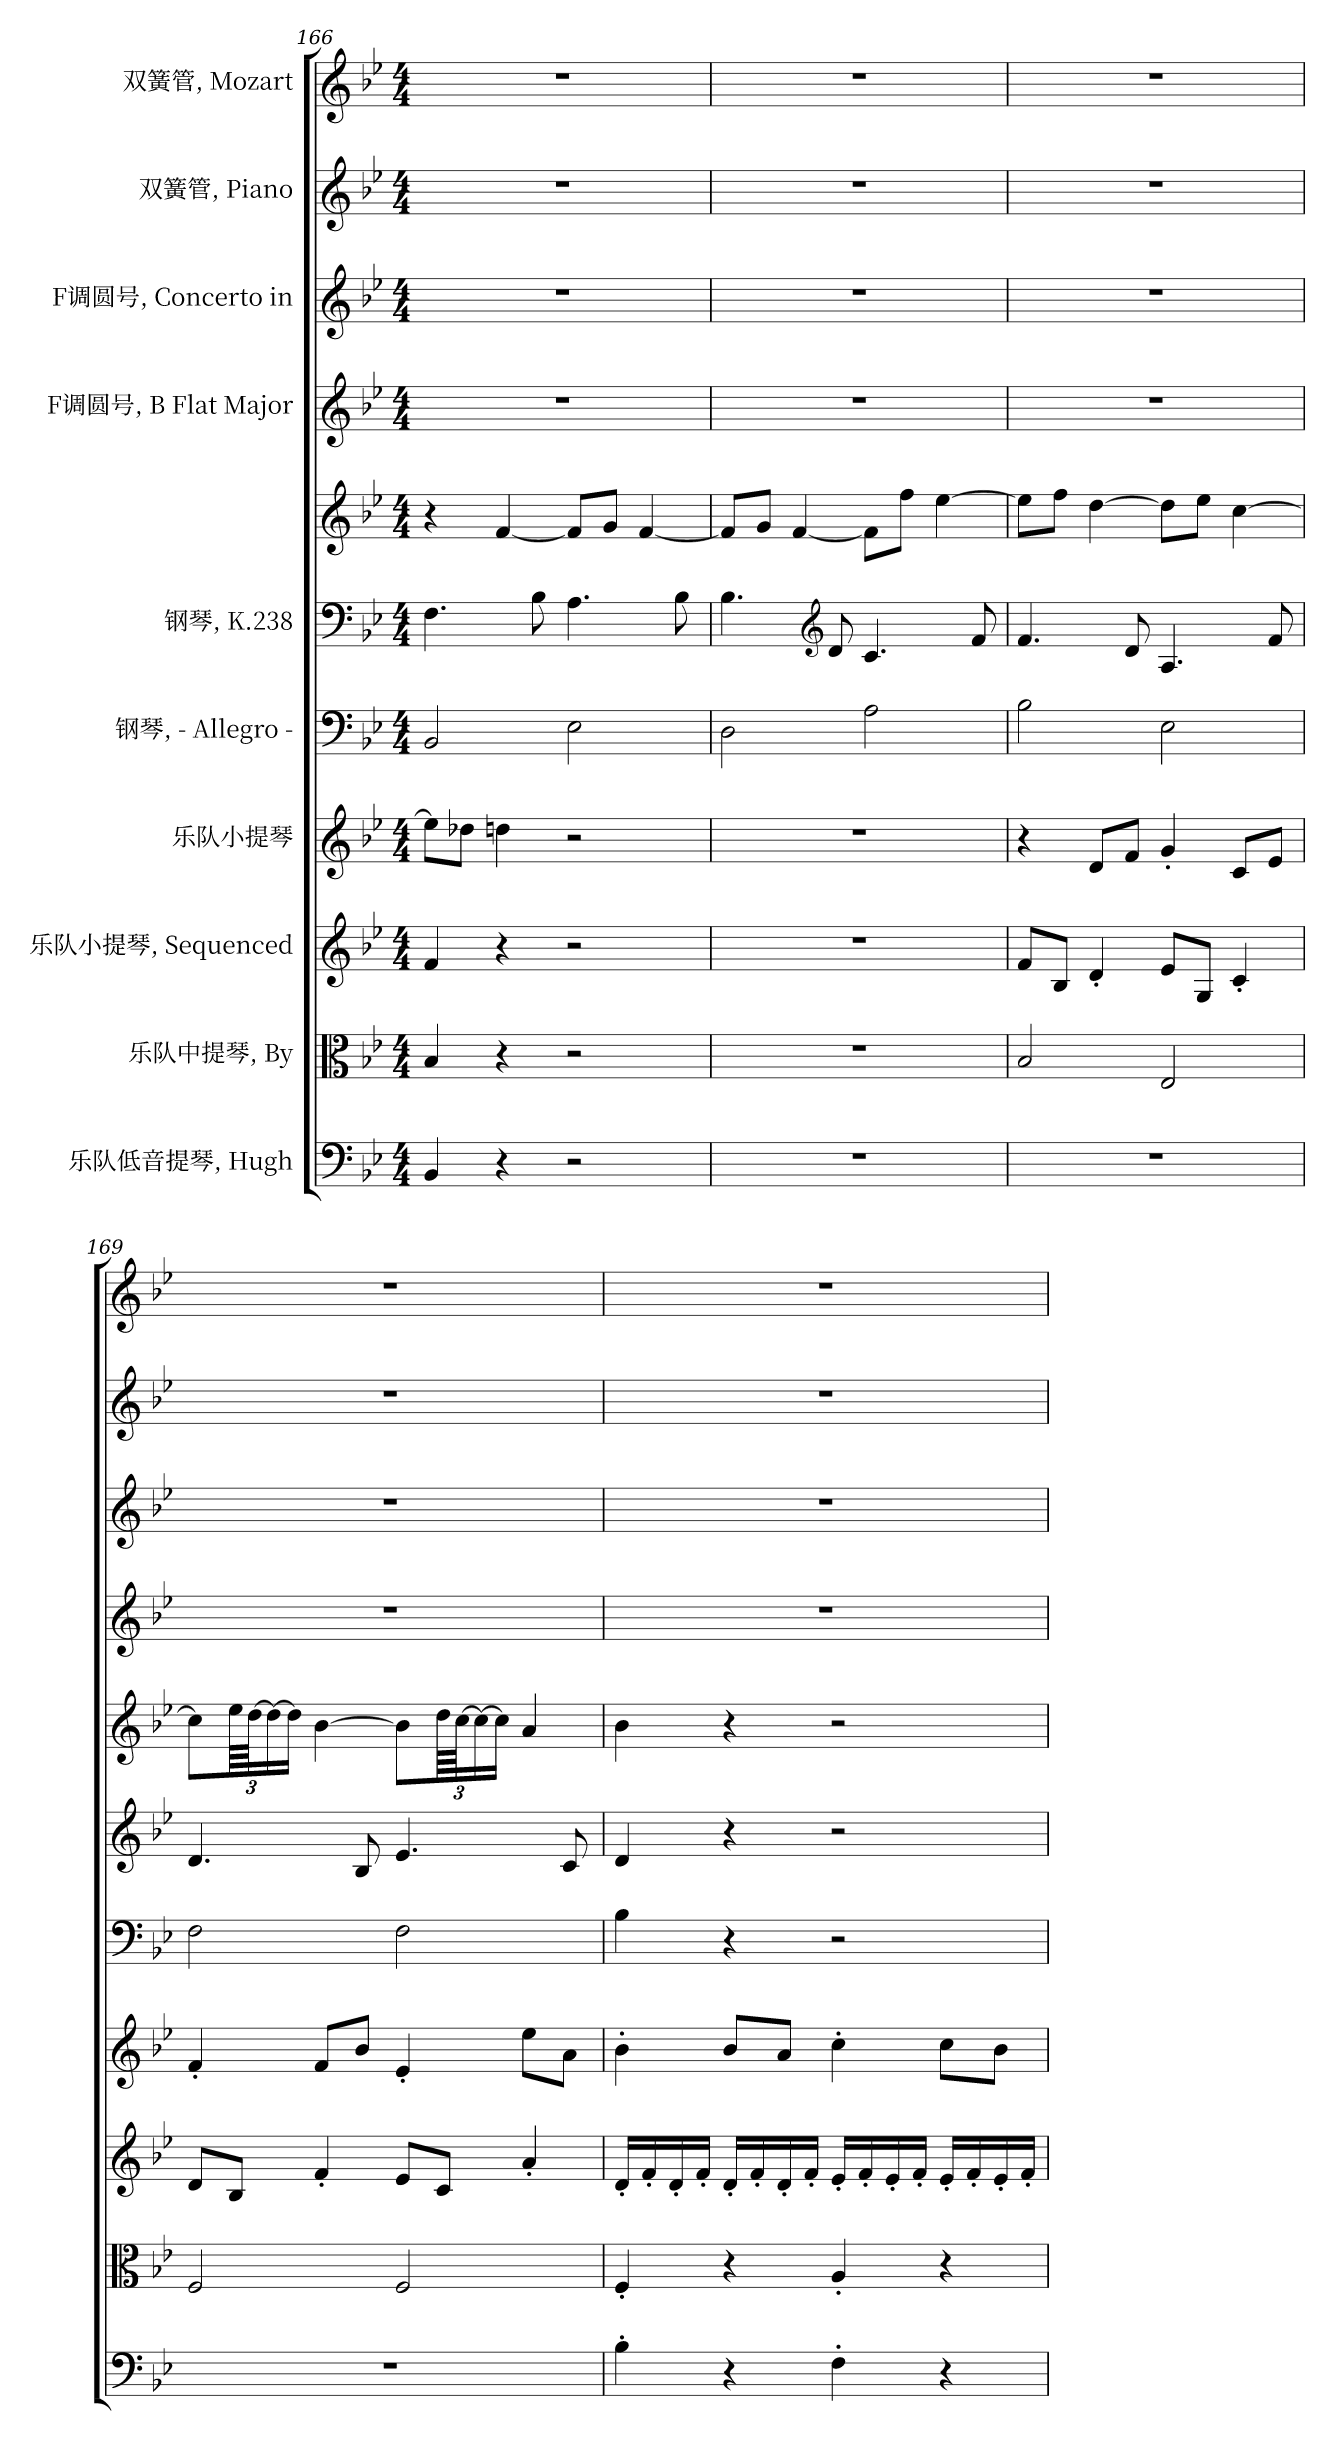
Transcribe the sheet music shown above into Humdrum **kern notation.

**kern	**kern	**kern	**kern	**kern	**kern	**kern	**kern	**kern	**kern	**kern
*part10	*part9	*part8	*part7	*part6	*part5	*part5	*part4	*part3	*part2	*part1
*staff11	*staff10	*staff9	*staff8	*staff7	*staff6	*staff5	*staff4	*staff3	*staff2	*staff1
*I"乐队低音提琴, Hugh	*I"乐队中提琴,   By	*I"乐队小提琴, Sequenced	*I"乐队小提琴	*I"钢琴,   -  Allegro -	*I"钢琴, K.238	*	*I"F调圆号, B Flat Major	*I"F调圆号, Concerto in	*I"双簧管, Piano	*I"双簧管, Mozart
*clefF4	*clefC3	*clefG2	*clefG2	*clefF4	*clefF4	*clefG2	*clefG2	*clefG2	*clefG2	*clefG2
*ITrd7c12	*	*	*	*	*	*	*ITrd4c7	*ITrd4c7	*	*
*k[b-e-]	*k[b-e-]	*k[b-e-]	*k[b-e-]	*k[b-e-]	*k[b-e-]	*k[b-e-]	*k[b-e-a-]	*k[b-e-a-]	*k[b-e-]	*k[b-e-]
*M4/4	*M4/4	*M4/4	*M4/4	*M4/4	*M4/4	*M4/4	*M4/4	*M4/4	*M4/4	*M4/4
=166	=166	=166	=166	=166	=166	=166	=166	=166	=166	=166
4BBB-/	4B-/	4f/	8ee-\L]	2BB-/	4.F\	4r	1r	1r	1r	1r
.	.	.	8dd-X\J	.	.	.	.	.	.	.
4r	4r	4r	4ddn\	.	.	[4f/	.	.	.	.
.	.	.	.	.	8B-\	.	.	.	.	.
2r	2r	2r	2r	2E-\	4.A\	8f/L]	.	.	.	.
.	.	.	.	.	.	8g/J	.	.	.	.
.	.	.	.	.	.	[4f/	.	.	.	.
.	.	.	.	.	8B-\	.	.	.	.	.
=167	=167	=167	=167	=167	=167	=167	=167	=167	=167	=167
1r	1r	1r	1r	2D\	4.B-\	8f/L]	1r	1r	1r	1r
.	.	.	.	.	.	8g/J	.	.	.	.
.	.	.	.	.	.	[4f/	.	.	.	.
*	*	*	*	*	*clefG2	*	*	*	*	*
.	.	.	.	.	8d/	.	.	.	.	.
.	.	.	.	2A\	4.c/	8f\L]	.	.	.	.
.	.	.	.	.	.	8ff\J	.	.	.	.
.	.	.	.	.	.	[4ee-\	.	.	.	.
.	.	.	.	.	8f/	.	.	.	.	.
=168	=168	=168	=168	=168	=168	=168	=168	=168	=168	=168
1r	2B-/	8f/L	4r	2B-\	4.f/	8ee-\L]	1r	1r	1r	1r
.	.	8B-/J	.	.	.	8ff\J	.	.	.	.
.	.	4d'/	8d/L	.	.	[4dd\	.	.	.	.
.	.	.	8f/J	.	8d/	.	.	.	.	.
.	2E-/	8e-/L	4g'/	2E-\	4.A/	8dd\L]	.	.	.	.
.	.	8G/J	.	.	.	8ee-\J	.	.	.	.
.	.	4c'/	8c/L	.	.	[4cc\	.	.	.	.
.	.	.	8e-/J	.	8f/	.	.	.	.	.
!!LO:PB:g=z
=169	=169	=169	=169	=169	=169	=169	=169	=169	=169	=169
1r	2F/	8d/L	4f'/	2F\	4.d/	8cc\L]	1r	1r	1r	1r
*	*	*	*	*	*	*Xbrackettup	*	*	*	*
.	.	8B-/J	.	.	.	96ee-\LLL	.	.	.	.
.	.	.	.	.	.	[96dd\JJ	.	.	.	.
.	.	.	.	.	.	24dd\_	.	.	.	.
.	.	.	.	.	.	16dd\JJ]	.	.	.	.
.	.	4f'/	8f/L	.	.	[4b-\	.	.	.	.
.	.	.	8b-/J	.	8B-/	.	.	.	.	.
.	2F/	8e-/L	4e-'/	2F\	4.e-/	8b-\L]	.	.	.	.
.	.	8c/J	.	.	.	96dd\LLL	.	.	.	.
.	.	.	.	.	.	[96cc\JJ	.	.	.	.
.	.	.	.	.	.	24cc\_	.	.	.	.
.	.	.	.	.	.	16cc\JJ]	.	.	.	.
.	.	4a'/	8ee-\L	.	.	4a/	.	.	.	.
.	.	.	8a\J	.	8c/	.	.	.	.	.
=170	=170	=170	=170	=170	=170	=170	=170	=170	=170	=170
4BB-'\	4F'/	16d'/LL	4b-'\	4B-\	4d/	4b-\	1r	1r	1r	1r
.	.	16f'/	.	.	.	.	.	.	.	.
.	.	16d'/	.	.	.	.	.	.	.	.
.	.	16f'/JJ	.	.	.	.	.	.	.	.
4r	4r	16d'/LL	8b-/L	4r	4r	4r	.	.	.	.
.	.	16f'/	.	.	.	.	.	.	.	.
.	.	16d'/	8a/J	.	.	.	.	.	.	.
.	.	16f'/JJ	.	.	.	.	.	.	.	.
4FF'\	4A'/	16e-'/LL	4cc'\	2r	2r	2r	.	.	.	.
.	.	16f'/	.	.	.	.	.	.	.	.
.	.	16e-'/	.	.	.	.	.	.	.	.
.	.	16f'/JJ	.	.	.	.	.	.	.	.
4r	4r	16e-'/LL	8cc\L	.	.	.	.	.	.	.
.	.	16f'/	.	.	.	.	.	.	.	.
.	.	16e-'/	8b-\J	.	.	.	.	.	.	.
.	.	16f'/JJ	.	.	.	.	.	.	.	.
=	=	=	=	=	=	=	=	=	=	=
*-	*-	*-	*-	*-	*-	*-	*-	*-	*-	*-
